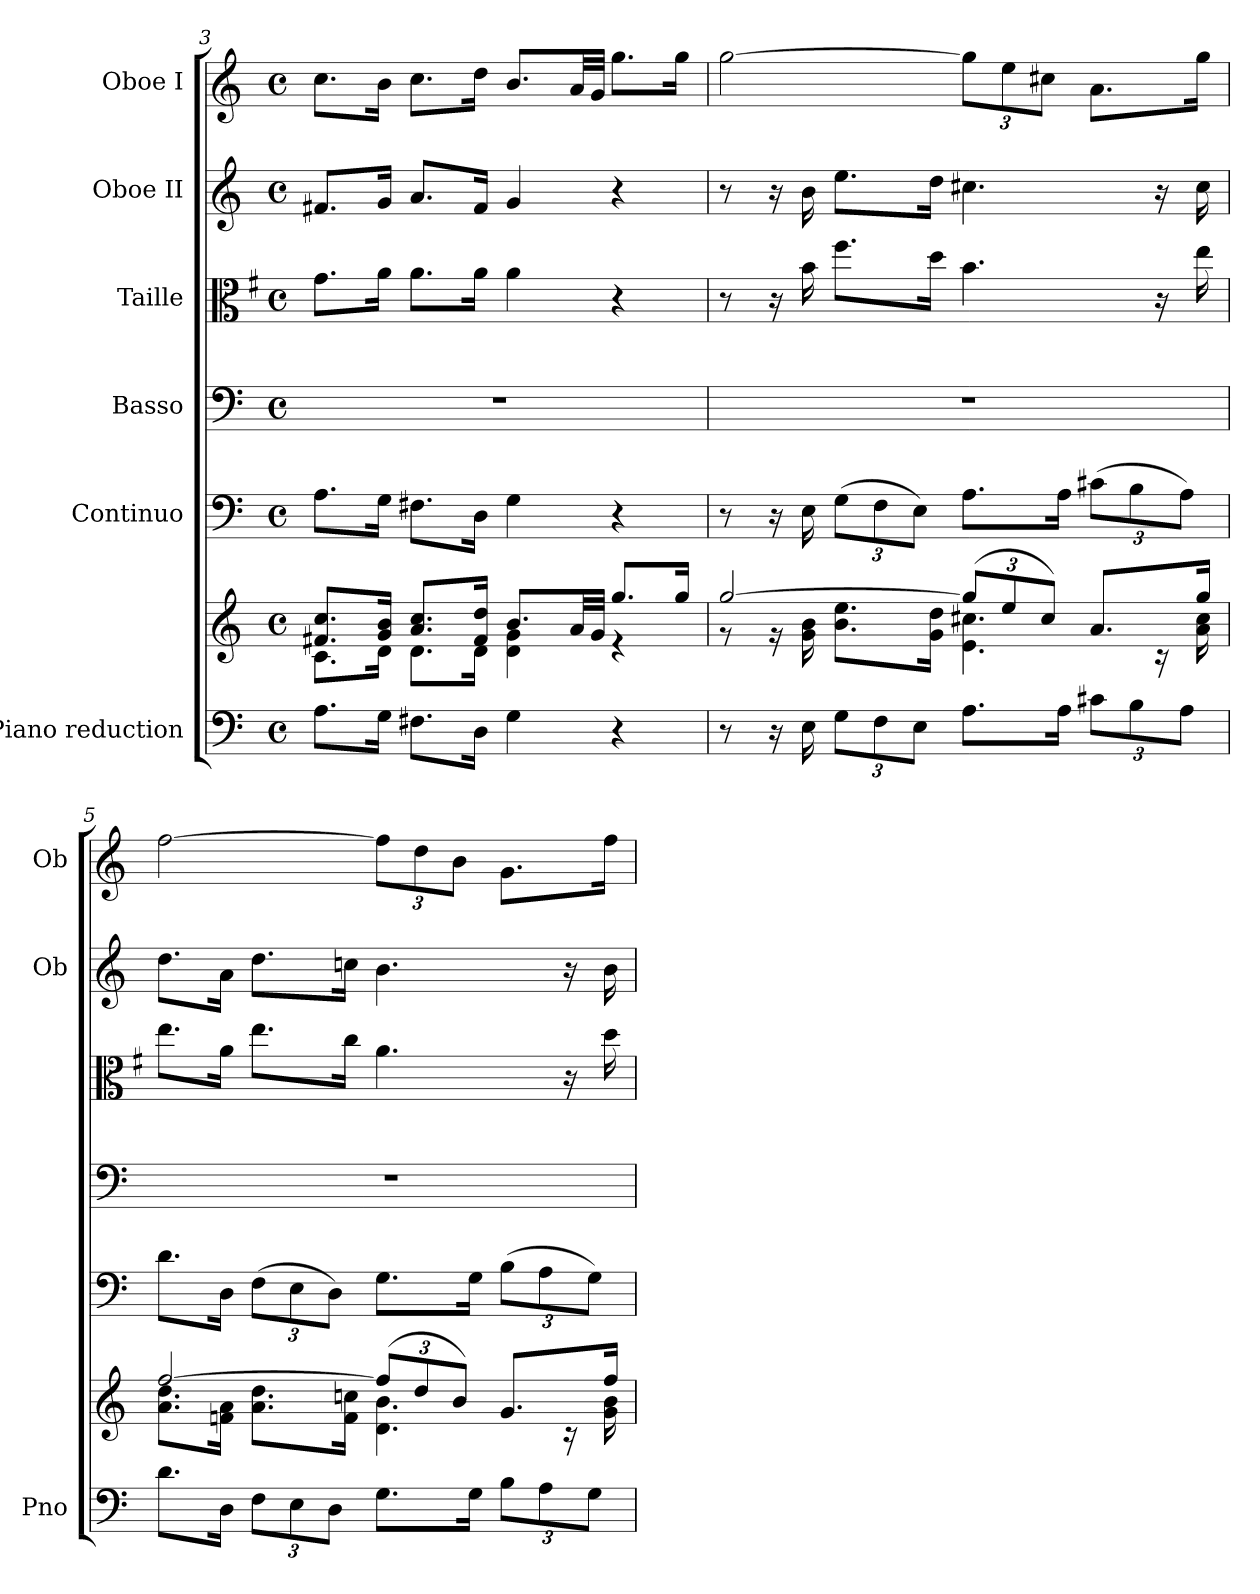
**kern	**kern	**kern	**kern	**kern	**kern	**kern
*part6	*part6	*part5	*part4	*part3	*part2	*part1
*staff7	*staff6	*staff5	*staff4	*staff3	*staff2	*staff1
*I"Piano reduction	*	*I"Continuo	*I"Basso	*I"Taille	*I"Oboe II	*I"Oboe I
*I'Pno	*	*	*	*	*I'Ob	*I'Ob
*clefF4	*clefG2	*clefF4	*clefF4	*clefC3	*clefG2	*clefG2
*	*	*	*	*ITrd4c7	*	*
*k[]	*k[]	*k[]	*k[]	*k[]	*k[]	*k[]
*M4/4	*M4/4	*M4/4	*M4/4	*M4/4	*M4/4	*M4/4
*met(c)	*met(c)	*met(c)	*met(c)	*met(c)	*met(c)	*met(c)
=3	=3	=3	=3	=3	=3	=3
*	*^	*	*	*	*	*
8.A\L	8.f#X/ 8.cc/L	8.c\L	8.A\L	1r	8.c\L	8.f#X/L	8.cc\L
16G\Jk	16g/ 16b/Jk	16d\Jk	16G\Jk	.	16d\Jk	16g/Jk	16b\Jk
8.F#X\L	8.a/ 8.cc/L	8.d\L	8.F#X\L	.	8.d\L	8.a/L	8.cc\L
16D\Jk	16f#/ 16dd/Jk	16d\Jk	16D\Jk	.	16d\Jk	16f#/Jk	16dd\Jk
4G\	8.b/L	4d\ 4g\	4G\	.	4d\	4g/	8.b/L
.	32a/LL	.	.	.	.	.	32a/LL
.	32g/JJJ	.	.	.	.	.	32g/JJJ
4r	8.gg/L	4r	4r	.	4r	4r	8.gg\L
.	16gg/Jk	.	.	.	.	.	16gg\Jk
!!LO:LB:g=z
=4	=4	=4	=4	=4	=4	=4	=4
8r	[2gg/	8r	8r	1r	8r	8r	[2gg\
16r	.	16r	16r	.	16r	16r	.
16E\	.	16g\ 16b\	16E\	.	16e\	16b\	.
*Xbrackettup	*	*	*Xbrackettup	*	*	*	*
12G\L	.	8.b\ 8.ee\L	(>12G\L	.	8.b\L	8.ee\L	.
12F\	.	.	12F\	.	.	.	.
12E\J	.	.	12E\J)	.	.	.	.
.	.	16g\ 16dd\Jk	.	.	16g\Jk	16dd\Jk	.
*	*Xbrackettup	*	*	*	*	*	*Xbrackettup
8.A\L	(>12gg/L]	4.e\ 4.cc#X\	8.A\L	.	4.e\	4.cc#X\	12gg\L]
.	12ee/	.	.	.	.	.	12ee\
.	12cc#/J)	.	.	.	.	.	12cc#X\J
16A\Jk	.	.	16A\Jk	.	.	.	.
12c#X\L	8.a/L	.	(>12c#X\L	.	.	.	8.a\L
12B\	.	.	12B\	.	.	.	.
.	.	16r	.	.	16r	16r	.
12A\J	.	.	12A\J)	.	.	.	.
.	16gg/Jk	16a\ 16cc#\	.	.	16a\	16cc#\	16gg\Jk
=5	=5	=5	=5	=5	=5	=5	=5
8.d\L	[2ff/	8.a\ 8.dd\L	8.d\L	1r	8.a\L	8.dd\L	[2ff\
16D\Jk	.	16fn\ 16a\Jk	16D\Jk	.	16d\Jk	16a\Jk	.
12F\L	.	8.a\ 8.dd\L	(>12F\L	.	8.a\L	8.dd\L	.
12E\	.	.	12E\	.	.	.	.
12D\J	.	.	12D\J)	.	.	.	.
.	.	16f\ 16ccn\Jk	.	.	16f\Jk	16ccn\Jk	.
8.G\L	(>12ff/L]	4.d\ 4.b\	8.G\L	.	4.d\	4.b\	12ff\L]
.	12dd/	.	.	.	.	.	12dd\
.	12b/J)	.	.	.	.	.	12b\J
16G\Jk	.	.	16G\Jk	.	.	.	.
12B\L	8.g/L	.	(>12B\L	.	.	.	8.g\L
12A\	.	.	12A\	.	.	.	.
.	.	16r	.	.	16r	16r	.
12G\J	.	.	12G\J)	.	.	.	.
.	16ff/Jk	16g\ 16b\	.	.	16g\	16b\	16ff\Jk
*	*v	*v	*	*	*	*	*
=	=	=	=	=	=	=
*-	*-	*-	*-	*-	*-	*-
